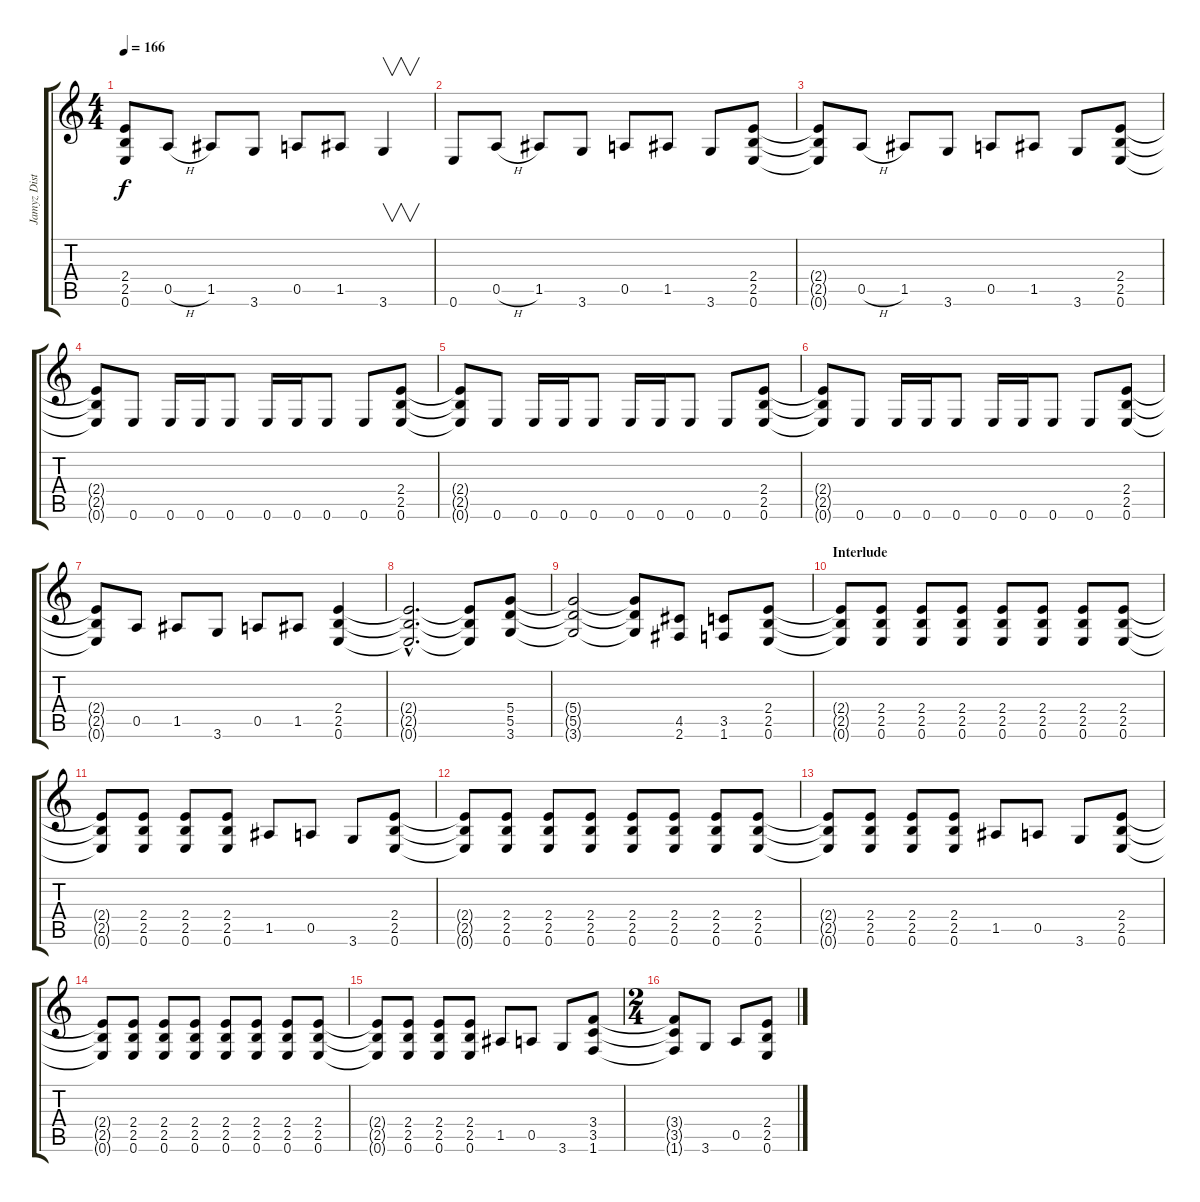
\track ("Jamyz Distortion Guitar" "Jamyz Dist") {instrument distortionguitar}
\staff {score tabs}
\tuning (E4 B3 G3 D3 A2 E2) {hide}
\ts (4 4)
\tempo 166
\clef g2
\ks c
(2.4{t} 2.5{t} 0.6{t}).8{dy f} 0.5{h}.8 1.5.8 3.6.8 0.5.8 1.5.8 3.6.4{v} |
0.6.8 0.5{h}.8 1.5.8 3.6.8 0.5.8 1.5.8 3.6.8 (2.4 2.5 0.6).8 |
(2.4{t} 2.5{t} 0.6{t}).8 0.5{h}.8 1.5.8 3.6.8 0.5.8 1.5.8 3.6.8 (2.4 2.5 0.6).8 |
(2.4{t} 2.5{t} 0.6{t}).8 0.6.8 0.6.16 0.6.16 0.6.8 0.6.16 0.6.16 0.6.8 0.6.8 (2.4 2.5 0.6).8 |
(2.4{t} 2.5{t} 0.6{t}).8 0.6.8 0.6.16 0.6.16 0.6.8 0.6.16 0.6.16 0.6.8 0.6.8 (2.4 2.5 0.6).8 |
(2.4{t} 2.5{t} 0.6{t}).8 0.6.8 0.6.16 0.6.16 0.6.8 0.6.16 0.6.16 0.6.8 0.6.8 (2.4 2.5 0.6).8 |
(2.4{t} 2.5{t} 0.6{t}).8 0.5.8 1.5.8 3.6.8 0.5.8 1.5.8 (2.4 2.5 0.6).4 |
(2.4{hac t} 2.5{hac t} 0.6{hac t}).2{d} (2.4{t} 2.5{t} 0.6{t}).8 (5.4 5.5 3.6).8 |
(5.4{t} 5.5{t} 3.6{t}).2 (5.4{t} 5.5{t} 3.6{t}).8 (4.5 2.6).8 (3.5 1.6).8 (2.4 2.5 0.6).8 |
\section ("" "Interlude")
(2.4{t} 2.5{t} 0.6{t}).8{volume 12} (2.4 2.5 0.6).8 (2.4 2.5 0.6).8 (2.4 2.5 0.6).8 (2.4 2.5 0.6).8 (2.4 2.5 0.6).8 (2.4 2.5 0.6).8 (2.4 2.5 0.6).8 |
(2.4{t} 2.5{t} 0.6{t}).8 (2.4 2.5 0.6).8 (2.4 2.5 0.6).8 (2.4 2.5 0.6).8 1.5.8 0.5.8 3.6.8 (2.4 2.5 0.6).8 |
(2.4{t} 2.5{t} 0.6{t}).8 (2.4 2.5 0.6).8 (2.4 2.5 0.6).8 (2.4 2.5 0.6).8 (2.4 2.5 0.6).8 (2.4 2.5 0.6).8 (2.4 2.5 0.6).8 (2.4 2.5 0.6).8 |
(2.4{t} 2.5{t} 0.6{t}).8 (2.4 2.5 0.6).8 (2.4 2.5 0.6).8 (2.4 2.5 0.6).8 1.5.8 0.5.8 3.6.8 (2.4 2.5 0.6).8 |
(2.4{t} 2.5{t} 0.6{t}).8 (2.4 2.5 0.6).8 (2.4 2.5 0.6).8 (2.4 2.5 0.6).8 (2.4 2.5 0.6).8 (2.4 2.5 0.6).8 (2.4 2.5 0.6).8 (2.4 2.5 0.6).8 |
(2.4{t} 2.5{t} 0.6{t}).8 (2.4 2.5 0.6).8 (2.4 2.5 0.6).8 (2.4 2.5 0.6).8 1.5.8 0.5.8 3.6.8 (3.4 3.5 1.6).8 |
\ts (2 4)
(3.4{t} 3.5{t} 1.6{t}).8 3.6.8 0.5.8 (2.4 2.5 0.6).8
